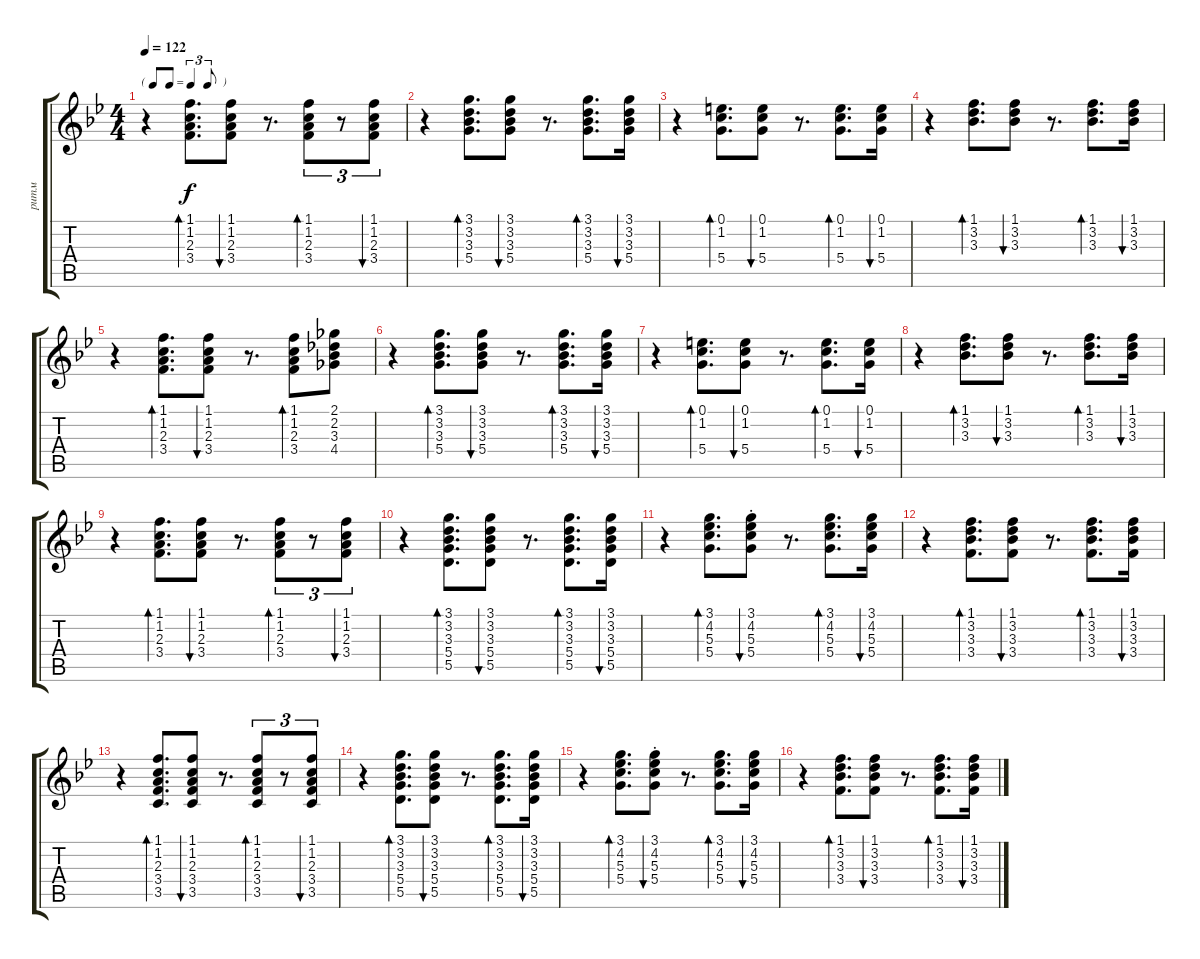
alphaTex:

\track ("ритм" "ритм") {instrument acousticguitarsteel}
\staff {score tabs}
\tuning (E4 B3 G3 D3 A2 E2) {hide}
\ts (4 4)
\tf triplet8th
\tempo 122
\clef g2
\ks gminor
r.4{dy f} (1.1 1.2 2.3 3.4).8{d bd 60} (1.1 1.2 2.3 3.4).8{bu 60} r.8{d} (1.1 1.2 2.3 3.4).8{tu (3 2) bd 60} r.8{tu (3 2)} (1.1 1.2 2.3 3.4).8{tu (3 2) bu 60} |
r.4 (3.1 3.2 3.3 5.4).8{d bd 60} (3.1 3.2 3.3 5.4).8{bu 60} r.8{d} (3.1 3.2 3.3 5.4).8{d bd 60} (3.1 3.2 3.3 5.4).16{bu 60} |
r.4 (0.1 1.2 5.4).8{d bd 60} (0.1 1.2 5.4).8{bu 60} r.8{d} (0.1 1.2 5.4).8{d bd 60} (0.1 1.2 5.4).16{bu 60} |
r.4 (1.1 3.2 3.3).8{d bd 60} (1.1 3.2 3.3).8{bu 60} r.8{d} (1.1 3.2 3.3).8{d bd 60} (1.1 3.2 3.3).16{bu 60} |
r.4 (1.1 1.2 2.3 3.4).8{d bd 60} (1.1 1.2 2.3 3.4).8{bu 60} r.8{d} (1.1 1.2 2.3 3.4).8{bd 60} (2.1 2.2 3.3 4.4).8 |
r.4 (3.1 3.2 3.3 5.4).8{d bd 60} (3.1 3.2 3.3 5.4).8{bu 60} r.8{d} (3.1 3.2 3.3 5.4).8{d bd 60} (3.1 3.2 3.3 5.4).16{bu 60} |
r.4 (0.1 1.2 5.4).8{d bd 60} (0.1 1.2 5.4).8{bu 60} r.8{d} (0.1 1.2 5.4).8{d bd 60} (0.1 1.2 5.4).16{bu 60} |
r.4 (1.1 3.2 3.3).8{d bd 60} (1.1 3.2 3.3).8{bu 60} r.8{d} (1.1 3.2 3.3).8{d bd 60} (1.1 3.2 3.3).16{bu 60} |
r.4 (1.1 1.2 2.3 3.4).8{d bd 60} (1.1 1.2 2.3 3.4).8{bu 60} r.8{d} (1.1 1.2 2.3 3.4).8{tu (3 2) bd 60} r.8{tu (3 2)} (1.1 1.2 2.3 3.4).8{tu (3 2) bu 60} |
r.4 (3.1 3.2 3.3 5.4 5.5).8{d bd 60} (3.1 3.2 3.3 5.4 5.5).8{bu 60} r.8{d} (3.1 3.2 3.3 5.4 5.5).8{d bd 60} (3.1 3.2 3.3 5.4 5.5).16{bu 60} |
r.4 (3.1 4.2 5.3 5.4).8{d bd 60} (3.1{st} 4.2{st} 5.3{st} 5.4{st}).8{bu 60} r.8{d} (3.1 4.2 5.3 5.4).8{d bd 60} (3.1 4.2 5.3 5.4).16{bu 60} |
r.4 (1.1 3.2 3.3 3.4).8{d bd 60} (1.1 3.2 3.3 3.4).8{bu 60} r.8{d} (1.1 3.2 3.3 3.4).8{d bd 60} (1.1 3.2 3.3 3.4).16{bu 60} |
r.4 (1.1 1.2 2.3 3.4 3.5).8{d bd 60} (1.1 1.2 2.3 3.4 3.5).8{bu 60} r.8{d} (1.1 1.2 2.3 3.4 3.5).8{tu (3 2) bd 60} r.8{tu (3 2)} (1.1 1.2 2.3 3.4 3.5).8{tu (3 2) bu 60} |
r.4 (3.1 3.2 3.3 5.4 5.5).8{d bd 60} (3.1 3.2 3.3 5.4 5.5).8{bu 60} r.8{d} (3.1 3.2 3.3 5.4 5.5).8{d bd 60} (3.1 3.2 3.3 5.4 5.5).16{bu 60} |
r.4 (3.1 4.2 5.3 5.4).8{d bd 60} (3.1{st} 4.2{st} 5.3{st} 5.4{st}).8{bu 60} r.8{d} (3.1 4.2 5.3 5.4).8{d bd 60} (3.1 4.2 5.3 5.4).16{bu 60} |
r.4 (1.1 3.2 3.3 3.4).8{d bd 60} (1.1 3.2 3.3 3.4).8{bu 60} r.8{d} (1.1 3.2 3.3 3.4).8{d bd 60} (1.1 3.2 3.3 3.4).16{bu 60}
